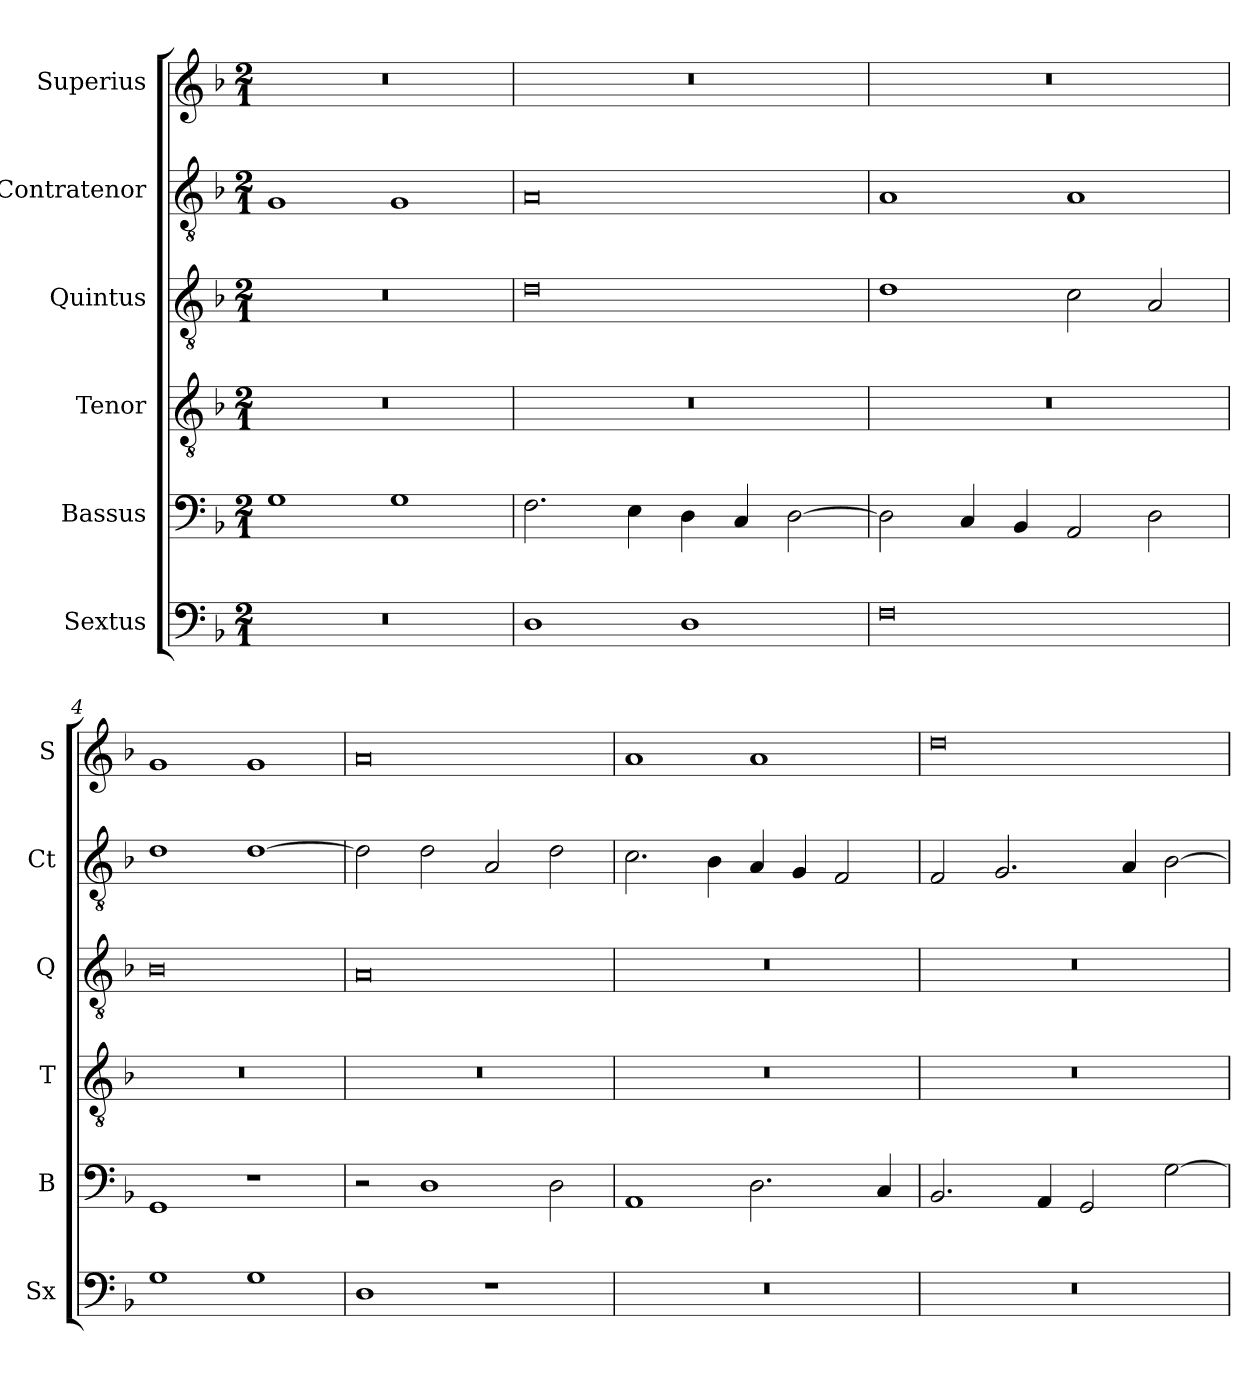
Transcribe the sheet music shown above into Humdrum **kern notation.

**kern	**kern	**kern	**kern	**kern	**kern
*part6	*part5	*part4	*part3	*part2	*part1
*staff6	*staff5	*staff4	*staff3	*staff2	*staff1
*I"Sextus	*I"Bassus	*I"Tenor	*I"Quintus	*I"Contratenor	*I"Superius
*I'Sx	*I'B	*I'T	*I'Q	*I'Ct	*I'S
*clefF4	*clefF4	*clefGv2	*clefGv2	*clefGv2	*clefG2
*k[b-]	*k[b-]	*k[b-]	*k[b-]	*k[b-]	*k[b-]
*M2/1	*M2/1	*M2/1	*M2/1	*M2/1	*M2/1
=1	=1	=1	=1	=1	=1
0r	1G	0r	0r	1G	0r
.	1G	.	.	1G	.
=2	=2	=2	=2	=2	=2
1D	2.F\	0r	0d	0A	0r
.	4E\	.	.	.	.
1D	4D\	.	.	.	.
.	4C/	.	.	.	.
.	[2D\	.	.	.	.
=3	=3	=3	=3	=3	=3
0F	2D\]	0r	1d	1A	0r
.	4C/	.	.	.	.
.	4BB-/	.	.	.	.
.	2AA/	.	2c\	1A	.
.	2D\	.	2A/	.	.
=4	=4	=4	=4	=4	=4
1G	1GG	0r	0B-	1d	1g
1G	1r	.	.	[1d	1g
=5	=5	=5	=5	=5	=5
1D	2r	0r	0A	2d\]	0a
.	1D	.	.	2d\	.
1r	.	.	.	2A/	.
.	2D\	.	.	2d\	.
=6	=6	=6	=6	=6	=6
0r	1AA	0r	0r	2.c\	1a
.	.	.	.	4B-\	.
.	2.D\	.	.	4A/	1a
.	.	.	.	4G/	.
.	.	.	.	2F/	.
.	4C/	.	.	.	.
=7	=7	=7	=7	=7	=7
0r	2.BB-/	0r	0r	2F/	0dd
.	.	.	.	2.G/	.
.	4AA/	.	.	.	.
.	2GG/	.	.	.	.
.	.	.	.	4A/	.
.	[2G\	.	.	[2B-\	.
=	=	=	=	=	=
*-	*-	*-	*-	*-	*-
